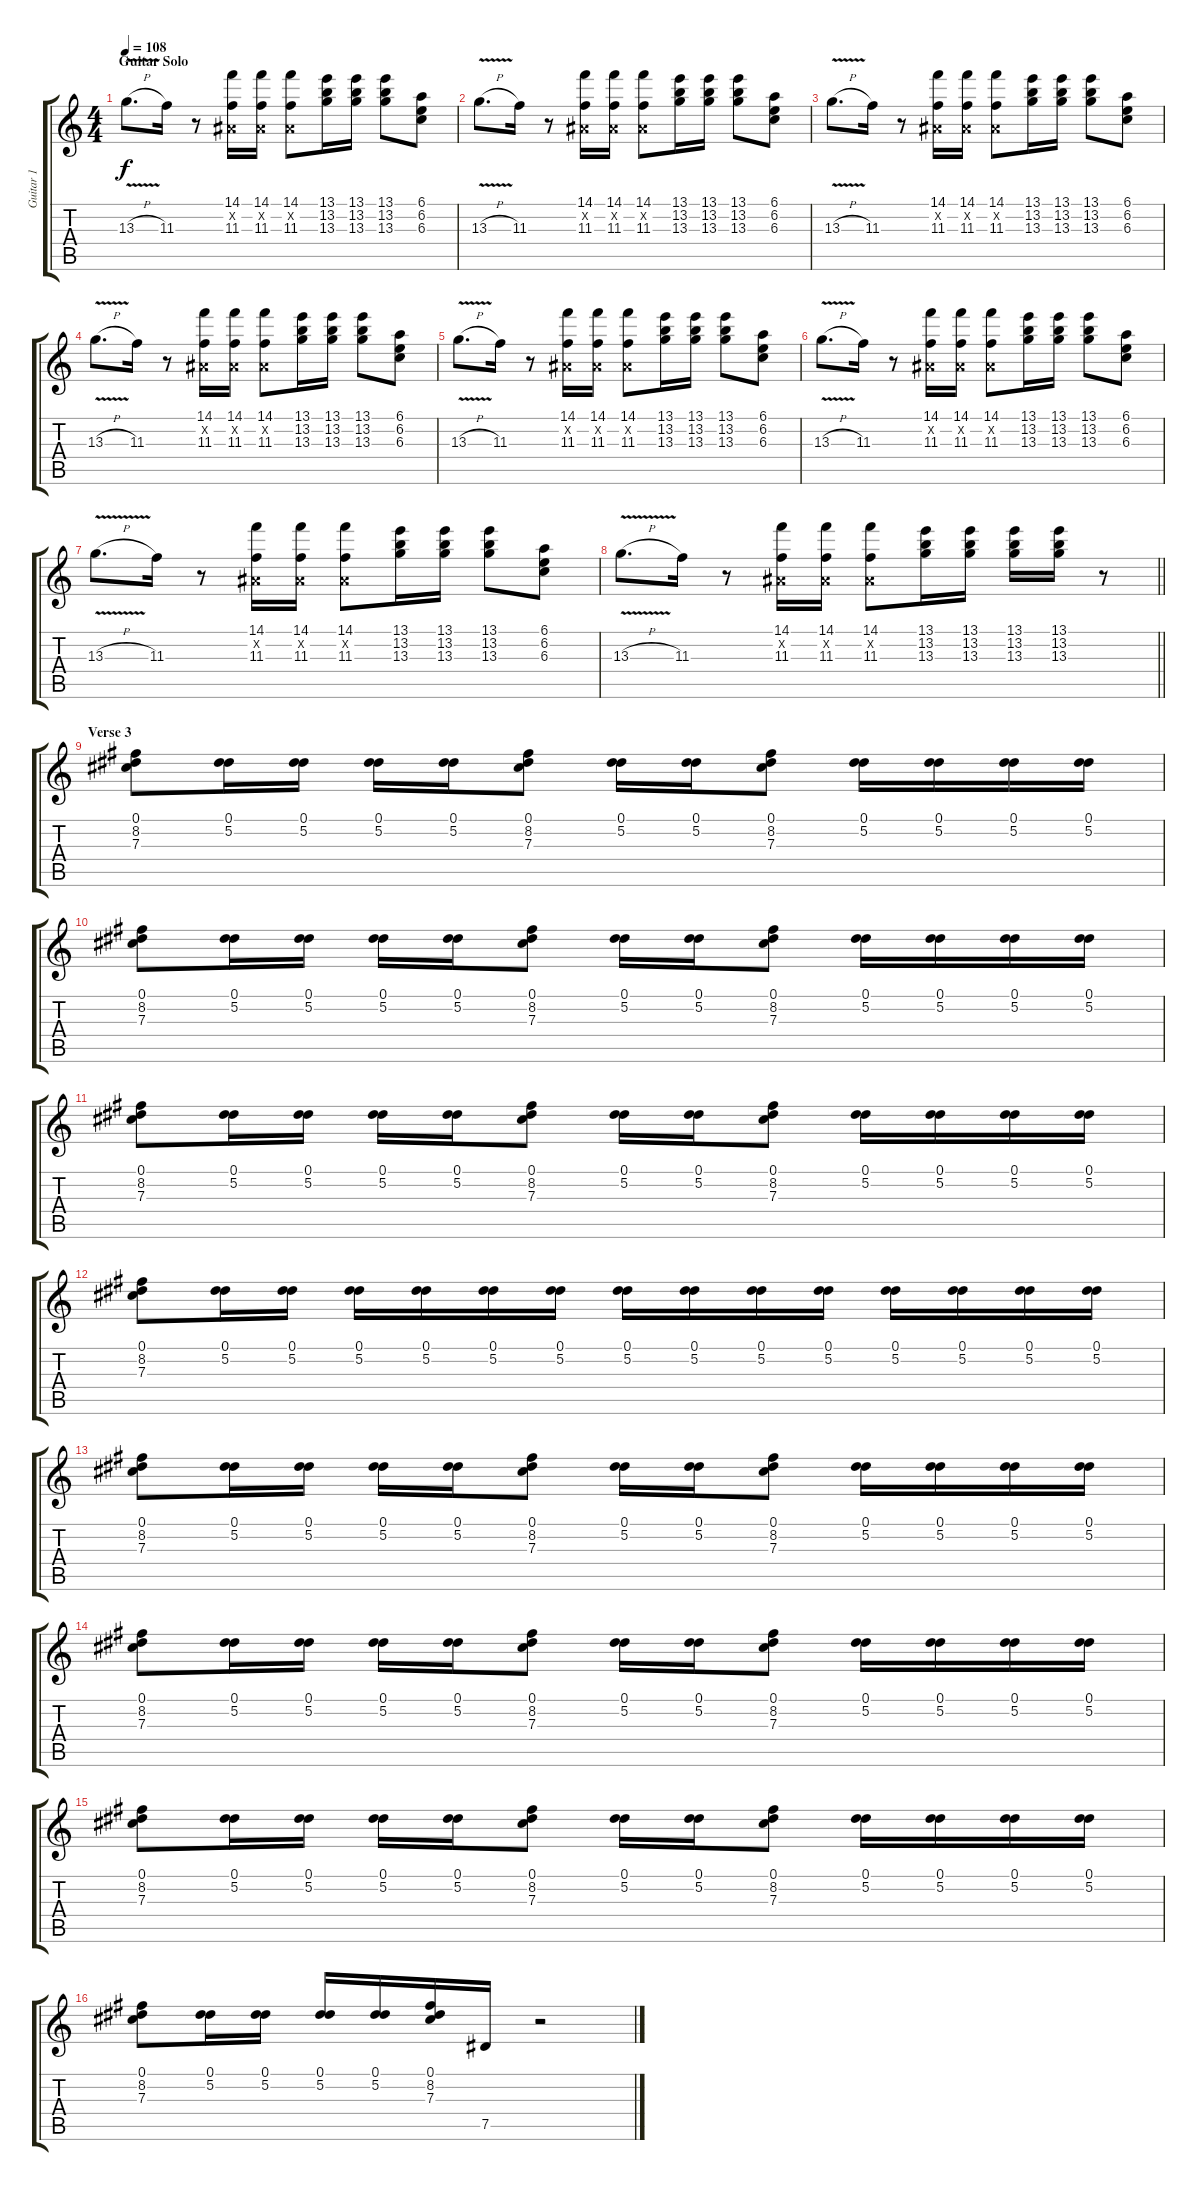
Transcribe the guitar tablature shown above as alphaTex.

\track ("Guitar 1" "Guitar 1") {instrument electricguitarclean}
\staff {score tabs}
\tuning (Eb4 Bb3 Gb3 Db3 Ab2 Eb2) {hide}
\ts (4 4)
\section ("" "Guitar Solo")
\tempo 108
\clef g2
\ks c
13.3{v h}.8{d dy f} 11.3.16 r.8 (14.1 0.2{x} 11.3).16 (14.1 0.2{x} 11.3).16 (14.1 0.2{x} 11.3).8 (13.1 13.2 13.3).16 (13.1 13.2 13.3).16 (13.1 13.2 13.3).8 (6.1 6.2 6.3).8 |
13.3{v h}.8{d} 11.3.16 r.8 (14.1 0.2{x} 11.3).16 (14.1 0.2{x} 11.3).16 (14.1 0.2{x} 11.3).8 (13.1 13.2 13.3).16 (13.1 13.2 13.3).16 (13.1 13.2 13.3).8 (6.1 6.2 6.3).8 |
13.3{v h}.8{d} 11.3.16 r.8 (14.1 0.2{x} 11.3).16 (14.1 0.2{x} 11.3).16 (14.1 0.2{x} 11.3).8 (13.1 13.2 13.3).16 (13.1 13.2 13.3).16 (13.1 13.2 13.3).8 (6.1 6.2 6.3).8 |
13.3{v h}.8{d} 11.3.16 r.8 (14.1 0.2{x} 11.3).16 (14.1 0.2{x} 11.3).16 (14.1 0.2{x} 11.3).8 (13.1 13.2 13.3).16 (13.1 13.2 13.3).16 (13.1 13.2 13.3).8 (6.1 6.2 6.3).8 |
13.3{v h}.8{d} 11.3.16 r.8 (14.1 0.2{x} 11.3).16 (14.1 0.2{x} 11.3).16 (14.1 0.2{x} 11.3).8 (13.1 13.2 13.3).16 (13.1 13.2 13.3).16 (13.1 13.2 13.3).8 (6.1 6.2 6.3).8 |
13.3{v h}.8{d} 11.3.16 r.8 (14.1 0.2{x} 11.3).16 (14.1 0.2{x} 11.3).16 (14.1 0.2{x} 11.3).8 (13.1 13.2 13.3).16 (13.1 13.2 13.3).16 (13.1 13.2 13.3).8 (6.1 6.2 6.3).8 |
13.3{v h}.8{d} 11.3.16 r.8 (14.1 0.2{x} 11.3).16 (14.1 0.2{x} 11.3).16 (14.1 0.2{x} 11.3).8 (13.1 13.2 13.3).16 (13.1 13.2 13.3).16 (13.1 13.2 13.3).8 (6.1 6.2 6.3).8 |
\barLineRight lightlight
13.3{v h}.8{d} 11.3.16 r.8 (14.1 0.2{x} 11.3).16 (14.1 0.2{x} 11.3).16 (14.1 0.2{x} 11.3).8 (13.1 13.2 13.3).16 (13.1 13.2 13.3).16 (13.1 13.2 13.3).16 (13.1 13.2 13.3).16 r.8 |
\section ("" "Verse 3")
(0.1 8.2 7.3).8 (0.1 5.2).16 (0.1 5.2).16 (0.1 5.2).16 (0.1 5.2).16 (0.1 8.2 7.3).8 (0.1 5.2).16 (0.1 5.2).16 (0.1 8.2 7.3).8 (0.1 5.2).16 (0.1 5.2).16 (0.1 5.2).16 (0.1 5.2).16 |
(0.1 8.2 7.3).8 (0.1 5.2).16 (0.1 5.2).16 (0.1 5.2).16 (0.1 5.2).16 (0.1 8.2 7.3).8 (0.1 5.2).16 (0.1 5.2).16 (0.1 8.2 7.3).8 (0.1 5.2).16 (0.1 5.2).16 (0.1 5.2).16 (0.1 5.2).16 |
(0.1 8.2 7.3).8 (0.1 5.2).16 (0.1 5.2).16 (0.1 5.2).16 (0.1 5.2).16 (0.1 8.2 7.3).8 (0.1 5.2).16 (0.1 5.2).16 (0.1 8.2 7.3).8 (0.1 5.2).16 (0.1 5.2).16 (0.1 5.2).16 (0.1 5.2).16 |
(0.1 8.2 7.3).8 (0.1 5.2).16 (0.1 5.2).16 (0.1 5.2).16 (0.1 5.2).16 (0.1 5.2).16 (0.1 5.2).16 (0.1 5.2).16 (0.1 5.2).16 (0.1 5.2).16 (0.1 5.2).16 (0.1 5.2).16 (0.1 5.2).16 (0.1 5.2).16 (0.1 5.2).16 |
(0.1 8.2 7.3).8 (0.1 5.2).16 (0.1 5.2).16 (0.1 5.2).16 (0.1 5.2).16 (0.1 8.2 7.3).8 (0.1 5.2).16 (0.1 5.2).16 (0.1 8.2 7.3).8 (0.1 5.2).16 (0.1 5.2).16 (0.1 5.2).16 (0.1 5.2).16 |
(0.1 8.2 7.3).8 (0.1 5.2).16 (0.1 5.2).16 (0.1 5.2).16 (0.1 5.2).16 (0.1 8.2 7.3).8 (0.1 5.2).16 (0.1 5.2).16 (0.1 8.2 7.3).8 (0.1 5.2).16 (0.1 5.2).16 (0.1 5.2).16 (0.1 5.2).16 |
(0.1 8.2 7.3).8 (0.1 5.2).16 (0.1 5.2).16 (0.1 5.2).16 (0.1 5.2).16 (0.1 8.2 7.3).8 (0.1 5.2).16 (0.1 5.2).16 (0.1 8.2 7.3).8 (0.1 5.2).16 (0.1 5.2).16 (0.1 5.2).16 (0.1 5.2).16 |
(0.1 8.2 7.3).8 (0.1 5.2).16 (0.1 5.2).16 (0.1 5.2).16 (0.1 5.2).16 (0.1 8.2 7.3).16 7.5.16 r.2
